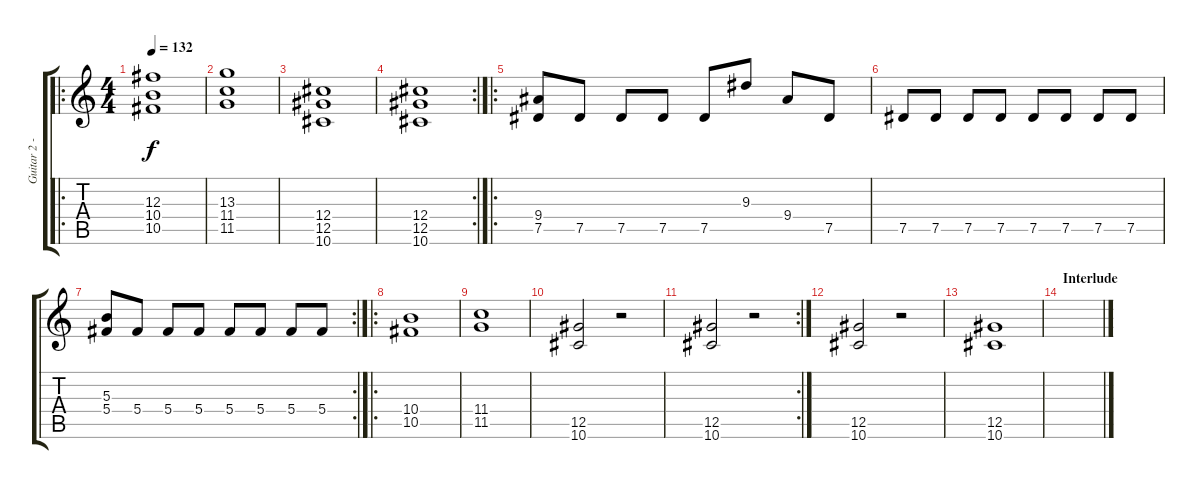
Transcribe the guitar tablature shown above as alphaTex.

\track ("Guitar 2 - lead" "Guitar 2 -") {instrument distortionguitar}
\staff {score tabs}
\tuning (Eb4 Bb3 Gb3 Db3 Ab2 Eb2) {hide}
\ro
\ts (4 4)
\tempo 132
\clef g2
\ks c
(12.3 10.4 10.5).1{dy f} |
(13.3 11.4 11.5).1 |
(12.4 12.5 10.6).1 |
\rc 2
(12.4 12.5 10.6).1 |
\ro
(9.4 7.5).8 7.5.8 7.5.8 7.5.8 7.5.8 9.3.8 9.4.8 7.5.8 |
7.5.8 7.5.8 7.5.8 7.5.8 7.5.8 7.5.8 7.5.8 7.5.8 |
\rc 2
(5.3 5.4).8 5.4.8 5.4.8 5.4.8 5.4.8 5.4.8 5.4.8 5.4.8 |
\ro
(10.4 10.5).1 |
(11.4 11.5).1 |
(12.5 10.6).2 r.2 |
\rc 2
(12.5 10.6).2 r.2 |
(12.5 10.6).2 r.2 |
(12.5 10.6).1 |
\section ("" "Interlude")
